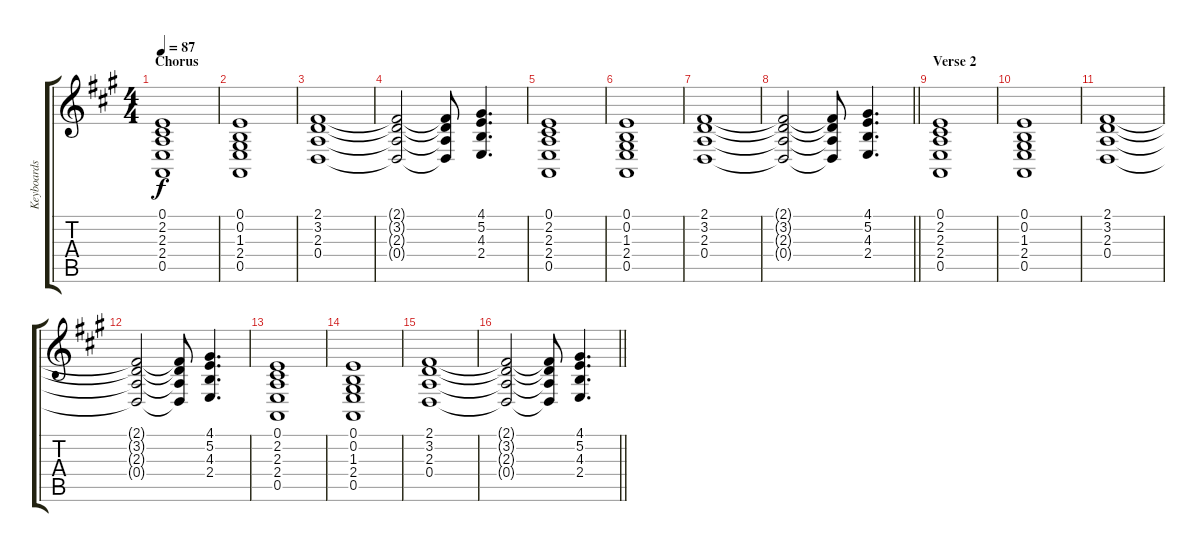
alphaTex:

\track ("Keyboards 1" "Keyboards ") {instrument stringensemble1}
\staff {score tabs}
\tuning (E4 B3 G3 D3 A2 E2) {hide}
\ts (4 4)
\section ("" "Chorus")
\tempo 87
\clef g2
\ks a
(0.1 2.2 2.3 2.4 0.5).1{dy f} |
(0.1 0.2 1.3 2.4 0.5).1 |
(2.1 3.2 2.3 0.4).1 |
(2.1{t} 3.2{t} 2.3{t} 0.4{t}).2 (2.1{t} 3.2{t} 2.3{t} 0.4{t}).8 (4.1 5.2 4.3 2.4).4{d} |
(0.1 2.2 2.3 2.4 0.5).1 |
(0.1 0.2 1.3 2.4 0.5).1 |
(2.1 3.2 2.3 0.4).1 |
\barLineRight lightlight
(2.1{t} 3.2{t} 2.3{t} 0.4{t}).2 (2.1{t} 3.2{t} 2.3{t} 0.4{t}).8 (4.1 5.2 4.3 2.4).4{d} |
\section ("" "Verse 2")
(0.1 2.2 2.3 2.4 0.5).1 |
(0.1 0.2 1.3 2.4 0.5).1 |
(2.1 3.2 2.3 0.4).1 |
(2.1{t} 3.2{t} 2.3{t} 0.4{t}).2 (2.1{t} 3.2{t} 2.3{t} 0.4{t}).8 (4.1 5.2 4.3 2.4).4{d} |
(0.1 2.2 2.3 2.4 0.5).1 |
(0.1 0.2 1.3 2.4 0.5).1 |
(2.1 3.2 2.3 0.4).1 |
\barLineRight lightlight
(2.1{t} 3.2{t} 2.3{t} 0.4{t}).2 (2.1{t} 3.2{t} 2.3{t} 0.4{t}).8 (4.1 5.2 4.3 2.4).4{d}
